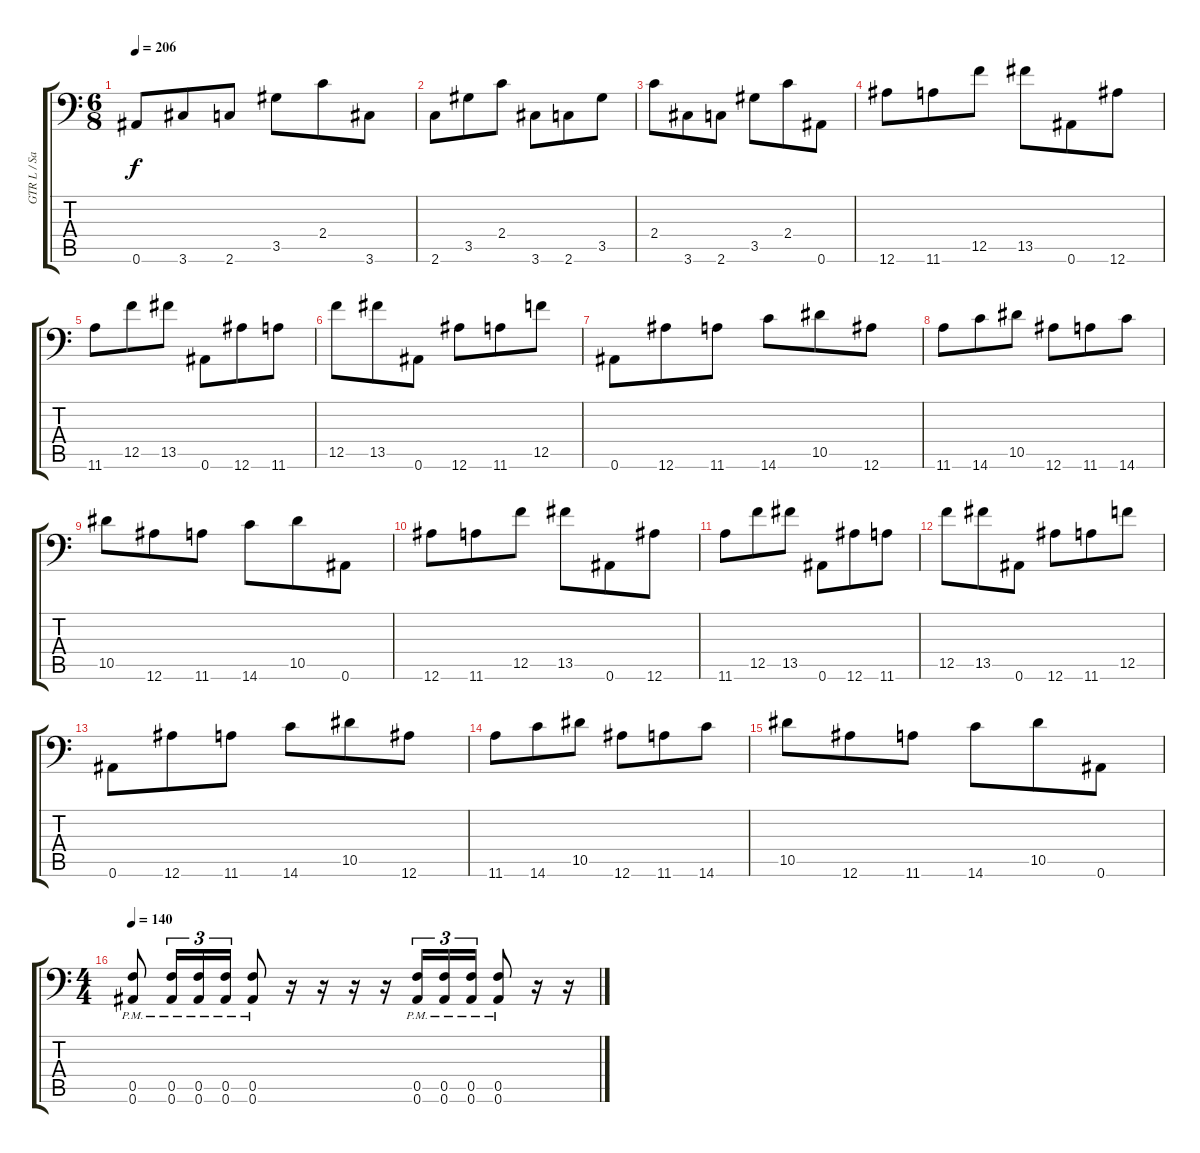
\track ("GTR L / Sanch" "GTR L / Sa") {instrument distortionguitar}
\staff {score tabs}
\tuning (C4 G3 Eb3 Bb2 F2 Bb1) {hide}
\ts (6 8)
\tempo 206
\clef f4
\ks c
0.6.8{dy f} 3.6.8 2.6.8 3.5.8 2.4.8 3.6.8 |
2.6.8 3.5.8 2.4.8 3.6.8 2.6.8 3.5.8 |
2.4.8 3.6.8 2.6.8 3.5.8 2.4.8 0.6.8 |
12.6.8 11.6.8 12.5.8 13.5.8 0.6.8 12.6.8 |
11.6.8 12.5.8 13.5.8 0.6.8 12.6.8 11.6.8 |
12.5.8 13.5.8 0.6.8 12.6.8 11.6.8 12.5.8 |
0.6.8 12.6.8 11.6.8 14.6.8 10.5.8 12.6.8 |
11.6.8 14.6.8 10.5.8 12.6.8 11.6.8 14.6.8 |
10.5.8 12.6.8 11.6.8 14.6.8 10.5.8 0.6.8 |
12.6.8 11.6.8 12.5.8 13.5.8 0.6.8 12.6.8 |
11.6.8 12.5.8 13.5.8 0.6.8 12.6.8 11.6.8 |
12.5.8 13.5.8 0.6.8 12.6.8 11.6.8 12.5.8 |
0.6.8 12.6.8 11.6.8 14.6.8 10.5.8 12.6.8 |
11.6.8 14.6.8 10.5.8 12.6.8 11.6.8 14.6.8 |
10.5.8 12.6.8 11.6.8 14.6.8 10.5.8 0.6.8 |
\ts (4 4)
\tempo 140
(0.5{pm} 0.6{pm}).8 (0.5{pm} 0.6{pm}).16{tu (3 2)} (0.5{pm} 0.6{pm}).16{tu (3 2)} (0.5{pm} 0.6{pm}).16{tu (3 2)} (0.5{pm} 0.6{pm}).8 r.16 r.16 r.16 r.16 (0.5{pm} 0.6{pm}).16{tu (3 2)} (0.5{pm} 0.6{pm}).16{tu (3 2)} (0.5{pm} 0.6{pm}).16{tu (3 2)} (0.5{pm} 0.6{pm}).8 r.16 r.16
